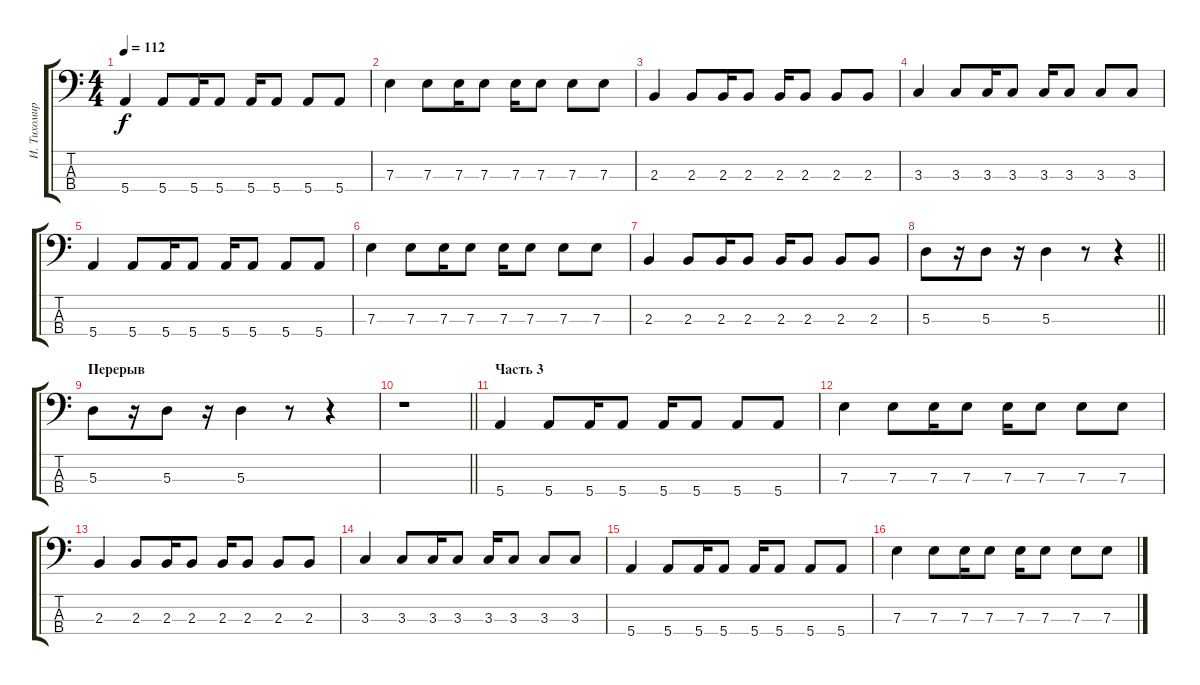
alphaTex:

\track ("И. Тихомиров" "И. Тихомир") {instrument electricbassfinger}
\staff {score tabs}
\tuning (G2 D2 A1 E1) {hide}
\ts (4 4)
\tempo 112
\clef f4
\ks c
5.4.4{dy f} 5.4.8 5.4.16 5.4.8 5.4.16 5.4.8 5.4.8 5.4.8 |
7.3.4 7.3.8 7.3.16 7.3.8 7.3.16 7.3.8 7.3.8 7.3.8 |
2.3.4 2.3.8 2.3.16 2.3.8 2.3.16 2.3.8 2.3.8 2.3.8 |
3.3.4 3.3.8 3.3.16 3.3.8 3.3.16 3.3.8 3.3.8 3.3.8 |
5.4.4 5.4.8 5.4.16 5.4.8 5.4.16 5.4.8 5.4.8 5.4.8 |
7.3.4 7.3.8 7.3.16 7.3.8 7.3.16 7.3.8 7.3.8 7.3.8 |
2.3.4 2.3.8 2.3.16 2.3.8 2.3.16 2.3.8 2.3.8 2.3.8 |
\barLineRight lightlight
5.3.8 r.16 5.3.8 r.16 5.3.4 r.8 r.4 |
\section ("" "Перерыв")
5.3.8 r.16 5.3.8 r.16 5.3.4 r.8 r.4 |
\barLineRight lightlight
r.1 |
\section ("" "Часть 3")
5.4.4 5.4.8 5.4.16 5.4.8 5.4.16 5.4.8 5.4.8 5.4.8 |
7.3.4 7.3.8 7.3.16 7.3.8 7.3.16 7.3.8 7.3.8 7.3.8 |
2.3.4 2.3.8 2.3.16 2.3.8 2.3.16 2.3.8 2.3.8 2.3.8 |
3.3.4 3.3.8 3.3.16 3.3.8 3.3.16 3.3.8 3.3.8 3.3.8 |
5.4.4 5.4.8 5.4.16 5.4.8 5.4.16 5.4.8 5.4.8 5.4.8 |
7.3.4 7.3.8 7.3.16 7.3.8 7.3.16 7.3.8 7.3.8 7.3.8
